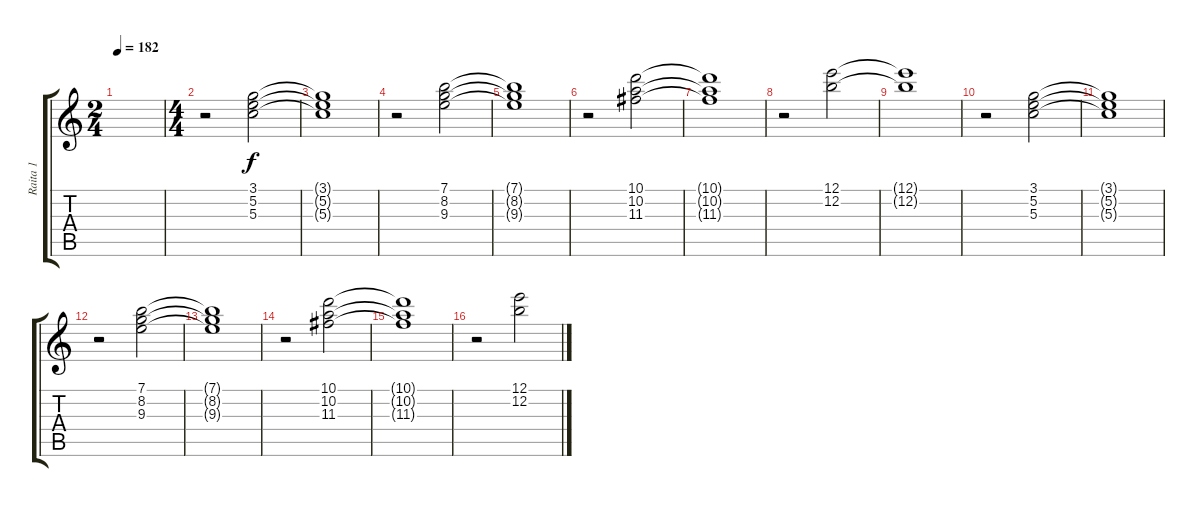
\track ("Raita 1" "Raita 1") {instrument distortionguitar}
\staff {score tabs}
\tuning (E4 B3 G3 D3 A2 E2) {hide}
\ts (2 4)
\tempo 182
\clef g2
\ks c
|
\ts (4 4)
r.2 (3.1 5.2 5.3).2 |
(3.1{t} 5.2{t} 5.3{t}).1 |
r.2 (7.1 8.2 9.3).2 |
(7.1{t} 8.2{t} 9.3{t}).1 |
r.2 (10.1 10.2 11.3).2 |
(10.1{t} 10.2{t} 11.3{t}).1 |
r.2 (12.1 12.2).2 |
(12.1{t} 12.2{t}).1 |
r.2 (3.1 5.2 5.3).2 |
(3.1{t} 5.2{t} 5.3{t}).1 |
r.2 (7.1 8.2 9.3).2 |
(7.1{t} 8.2{t} 9.3{t}).1 |
r.2 (10.1 10.2 11.3).2 |
(10.1{t} 10.2{t} 11.3{t}).1 |
r.2 (12.1 12.2).2
